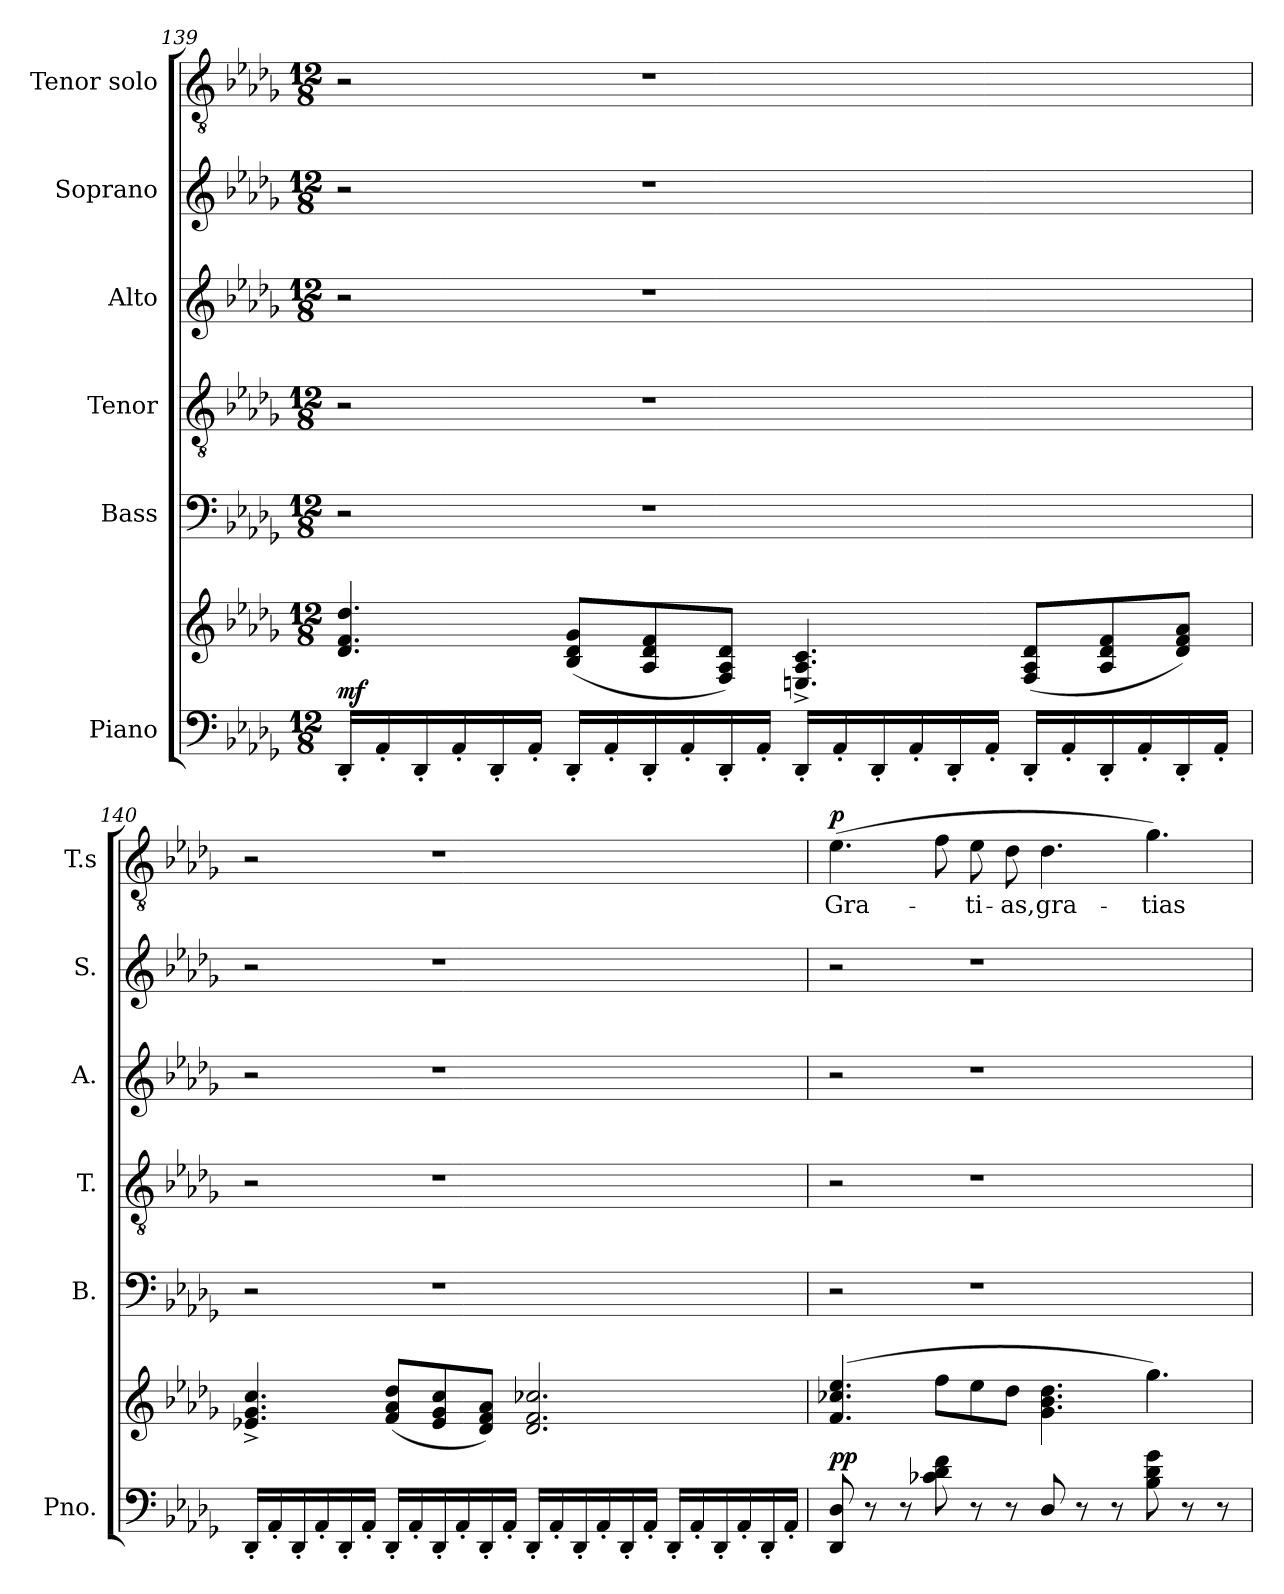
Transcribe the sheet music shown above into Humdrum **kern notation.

**kern	**kern	**dynam	**kern	**kern	**kern	**kern	**kern	**text	**dynam
*part6	*part6	*part6	*part5	*part4	*part3	*part2	*part1	*part1	*part1
*staff7	*staff6	*staff6/7	*staff5	*staff4	*staff3	*staff2	*staff1	*staff1	*staff1
*I"Piano	*	*	*I"Bass	*I"Tenor	*I"Alto	*I"Soprano	*I"Tenor solo	*	*
*I'Pno.	*	*	*I'B.	*I'T.	*I'A.	*I'S.	*I'T.s	*	*
*clefF4	*clefG2	*	*clefF4	*clefGv2	*clefG2	*clefG2	*clefGv2	*	*
*k[b-e-a-d-g-]	*k[b-e-a-d-g-]	*	*k[b-e-a-d-g-]	*k[b-e-a-d-g-]	*k[b-e-a-d-g-]	*k[b-e-a-d-g-]	*k[b-e-a-d-g-]	*	*
*M12/8	*M12/8	*	*M12/8	*M12/8	*M12/8	*M12/8	*M12/8	*	*
=139	=139	=139	=139	=139	=139	=139	=139	=139	=139
!	!	!LO:DY:a=2	!	!	!	!	!	!	!
16DD-'/LL	4.d-/ 4.f/ 4.dd-/	mf	2r	2r	2r	2r	2r	.	.
16AA-'/	.	.	.	.	.	.	.	.	.
16DD-'/	.	.	.	.	.	.	.	.	.
16AA-'/	.	.	.	.	.	.	.	.	.
16DD-'/	.	.	.	.	.	.	.	.	.
16AA-'/JJ	.	.	.	.	.	.	.	.	.
16DD-'/LL	(<8B-/ 8d-/ 8g-/L	.	.	.	.	.	.	.	.
16AA-'/	.	.	.	.	.	.	.	.	.
16DD-'/	8A-/ 8d-/ 8f/	.	1r	1r	1r	1r	1r	.	.
16AA-'/	.	.	.	.	.	.	.	.	.
16DD-'/	8F/ 8A-/ 8d-/J)	.	.	.	.	.	.	.	.
16AA-'/JJ	.	.	.	.	.	.	.	.	.
16DD-'/LL	4.En/^ 4.A-/^ 4.c/^	.	.	.	.	.	.	.	.
16AA-'/	.	.	.	.	.	.	.	.	.
16DD-'/	.	.	.	.	.	.	.	.	.
16AA-'/	.	.	.	.	.	.	.	.	.
16DD-'/	.	.	.	.	.	.	.	.	.
16AA-'/JJ	.	.	.	.	.	.	.	.	.
16DD-'/LL	(<8F/ 8A-/ 8d-/L	.	.	.	.	.	.	.	.
16AA-'/	.	.	.	.	.	.	.	.	.
16DD-'/	8A-/ 8d-/ 8f/	.	.	.	.	.	.	.	.
16AA-'/	.	.	.	.	.	.	.	.	.
16DD-'/	8d-/ 8f/ 8a-/J)	.	.	.	.	.	.	.	.
16AA-'/JJ	.	.	.	.	.	.	.	.	.
!!LO:LB:g=z
=140	=140	=140	=140	=140	=140	=140	=140	=140	=140
16DD-'/LL	4.e-X/^ 4.g-/^ 4.cc/^	.	2r	2r	2r	2r	2r	.	.
16AA-'/	.	.	.	.	.	.	.	.	.
16DD-'/	.	.	.	.	.	.	.	.	.
16AA-'/	.	.	.	.	.	.	.	.	.
16DD-'/	.	.	.	.	.	.	.	.	.
16AA-'/JJ	.	.	.	.	.	.	.	.	.
16DD-'/LL	(<8f/ 8a-/ 8dd-/L	.	.	.	.	.	.	.	.
16AA-'/	.	.	.	.	.	.	.	.	.
16DD-'/	8e-/ 8g-/ 8cc/	.	1r	1r	1r	1r	1r	.	.
16AA-'/	.	.	.	.	.	.	.	.	.
16DD-'/	8d-/ 8f/ 8a-/J)	.	.	.	.	.	.	.	.
16AA-'/JJ	.	.	.	.	.	.	.	.	.
16DD-'/LL	2.d-/ 2.f/ 2.cc-X/	.	.	.	.	.	.	.	.
16AA-'/	.	.	.	.	.	.	.	.	.
16DD-'/	.	.	.	.	.	.	.	.	.
16AA-'/	.	.	.	.	.	.	.	.	.
16DD-'/	.	.	.	.	.	.	.	.	.
16AA-'/JJ	.	.	.	.	.	.	.	.	.
16DD-'/LL	.	.	.	.	.	.	.	.	.
16AA-'/	.	.	.	.	.	.	.	.	.
16DD-'/	.	.	.	.	.	.	.	.	.
16AA-'/	.	.	.	.	.	.	.	.	.
16DD-'/	.	.	.	.	.	.	.	.	.
16AA-'/JJ	.	.	.	.	.	.	.	.	.
=141	=141	=141	=141	=141	=141	=141	=141	=141	=141
!	!	!LO:DY:a=2	!	!	!	!	!	!LO:LY:b	!LO:DY:a
8DD-/ 8D-/	(>4.f/ 4.cc-X/ 4.ee-/	pp	2r	2r	2r	2r	(>4.e-\	Gra-	p
8r	.	.	.	.	.	.	.	.	.
8r	.	.	.	.	.	.	.	.	.
8c-X\ 8d-\ 8f\	8ff\L	.	.	.	.	.	8f\	.	.
!	!	!	!	!	!	!	!	!LO:LY:b	!
8r	8ee-\	.	1r	1r	1r	1r	8e-\	-ti-	.
!	!	!	!	!	!	!	!	!LO:LY:b	!
8r	8dd-\J	.	.	.	.	.	8d-\	-as,	.
!	!	!	!	!	!	!	!	!LO:LY:b	!
8D-/	4.g-\ 4.b-\ 4.dd-\	.	.	.	.	.	4.d-\	gra-	.
8r	.	.	.	.	.	.	.	.	.
8r	.	.	.	.	.	.	.	.	.
!	!	!	!	!	!	!	!	!LO:LY:b	!
8B-\ 8d-\ 8g-\	4.gg-\)	.	.	.	.	.	4.g-\)	-tias	.
8r	.	.	.	.	.	.	.	.	.
8r	.	.	.	.	.	.	.	.	.
=	=	=	=	=	=	=	=	=	=
*-	*-	*-	*-	*-	*-	*-	*-	*-	*-
